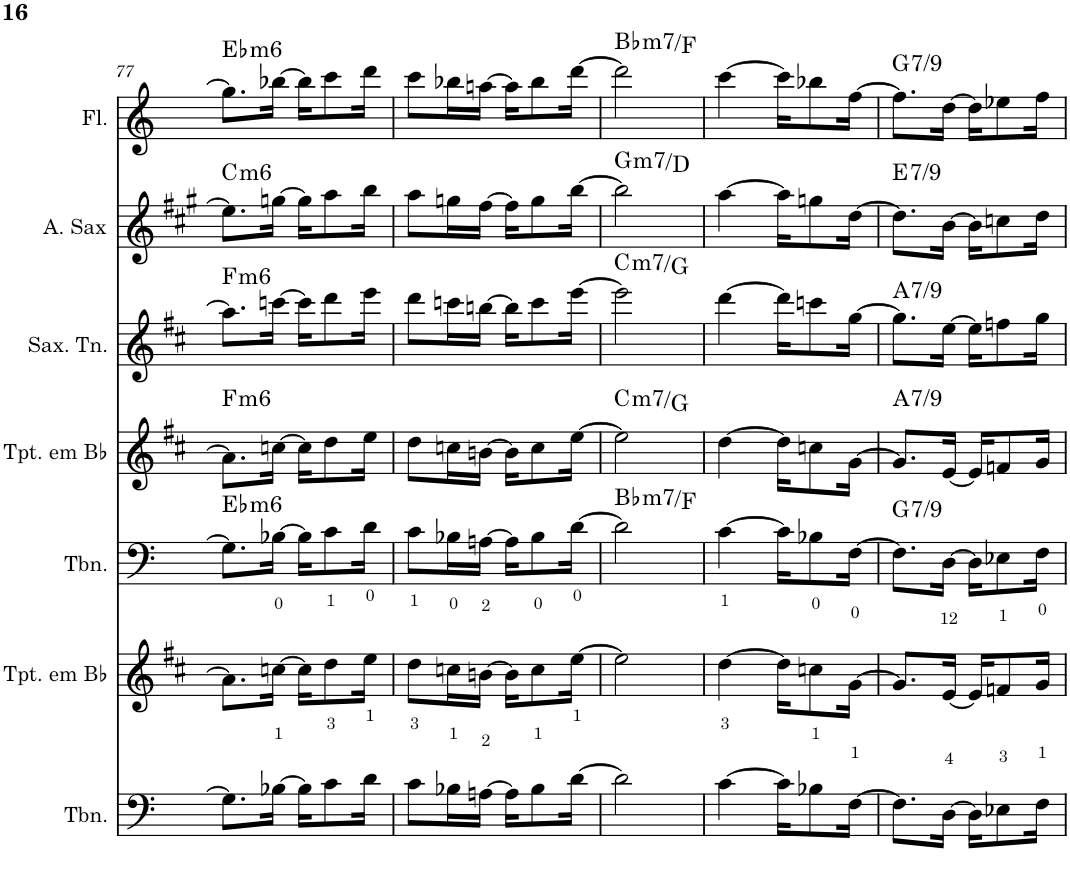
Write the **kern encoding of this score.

**kern	**kern	**kern	**harte	**kern	**harte	**kern	**harte	**kern	**harte	**kern	**harte
*part7	*part6	*part5	*part5	*part4	*part4	*part3	*part3	*part2	*part2	*part1	*part1
*staff7	*staff6	*staff5	*	*staff4	*	*staff3	*	*staff2	*	*staff1	*
*I"Trombone	*I"Trompete em Bb	*I"Trombone	*	*I"Trompete em Bb	*	*I"Saxofone Tenor	*	*I"Saxofone Alto	*	*I"Flauta Transversal	*
*I'Tbn.	*I'Tpt. em Bb	*I'Tbn.	*	*I'Tpt. em Bb	*	*I'Sax. Tn.	*	*	*	*I'Fl.	*
!!LO:PB:g=z
*clefF4	*clefG2	*clefF4	*	*clefG2	*	*clefG2	*	*clefG2	*	*clefG2	*
*	*Trd1c2	*	*	*Trd1c2	*	*Trd8c14	*	*Trd5c9	*	*	*
*k[]	*k[f#c#]	*k[]	*	*k[f#c#]	*	*k[f#c#]	*	*k[f#c#g#]	*	*k[]	*
*M4/4	*M4/4	*M4/4	*	*M4/4	*	*M4/4	*	*M4/4	*	*M4/4	*
=77	=77	=77	=77	=77	=77	=77	=77	=77	=77	=77	=77
!	!	!	!LO:H:kt=m6	!	!LO:H:kt=m6	!	!LO:H:kt=m6	!	!LO:H:kt=m6	!	!LO:H:kt=m6
8.G-\L]	8.a-\L]	8.G-\L]	Eb:min6	8.a-\L]	F:min6	8.aa-\L]	F:min6	8.ee-\L]	C:min6	8.gg-\L]	Eb:min6
[16B-X\Jk	[16ccn\Jk	[16B-X\Jk	.	[16ccn\Jk	.	[16cccn\Jk	.	[16ggn\Jk	.	[16bb-X\Jk	.
16B-\KL]	16cc\KL]	16B-\KL]	.	16cc\KL]	.	16ccc\KL]	.	16gg\KL]	.	16bb-\KL]	.
8c\	8dd\	8c\	.	8dd\	.	8ddd\	.	8aa\	.	8ccc\	.
16d\Jk	16ee\Jk	16d\Jk	.	16ee\Jk	.	16eee\Jk	.	16bb\Jk	.	16ddd\Jk	.
=78	=78	=78	=78	=78	=78	=78	=78	=78	=78	=78	=78
8c\L	8dd\L	8c\L	.	8dd\L	.	8ddd\L	.	8aa\L	.	8ccc\L	.
16B-X\L	16ccn\L	16B-X\L	.	16ccn\L	.	16cccn\L	.	16ggn\L	.	16bb-X\L	.
[16An\JJ	[16bn\JJ	[16An\JJ	.	[16bn\JJ	.	[16bbn\JJ	.	[16ff#\JJ	.	[16aan\JJ	.
16A\KL]	16b\KL]	16A\KL]	.	16b\KL]	.	16bb\KL]	.	16ff#\KL]	.	16aa\KL]	.
8B-\	8cc\	8B-\	.	8cc\	.	8ccc\	.	8gg\	.	8bb-\	.
[16d\Jk	[16ee\Jk	[16d\Jk	.	[16ee\Jk	.	[16eee\Jk	.	[16bb\Jk	.	[16ddd\Jk	.
=79	=79	=79	=79	=79	=79	=79	=79	=79	=79	=79	=79
!	!	!	!LO:H:kt=m7	!	!LO:H:kt=m7	!	!LO:H:kt=m7	!	!LO:H:kt=m7	!	!LO:H:kt=m7
2d\]	2ee\]	2d\]	Bb:min7/5	2ee\]	C:min7/5	2eee\]	C:min7/5	2bb\]	G:min7/5	2ddd\]	Bb:min7/5
=80	=80	=80	=80	=80	=80	=80	=80	=80	=80	=80	=80
[4c\	[4dd\	[4c\	.	[4dd\	.	[4ddd\	.	[4aa\	.	[4ccc\	.
16c\KL]	16dd\KL]	16c\KL]	.	16dd\KL]	.	16ddd\KL]	.	16aa\KL]	.	16ccc\KL]	.
8B-X\	8ccn\	8B-X\	.	8ccn\	.	8cccn\	.	8ggn\	.	8bb-X\	.
[16F\Jk	[16g\Jk	[16F\Jk	.	[16g\Jk	.	[16gg\Jk	.	[16dd\Jk	.	[16ff\Jk	.
=81	=81	=81	=81	=81	=81	=81	=81	=81	=81	=81	=81
!	!	!	!LO:H:kt=7/9	!	!LO:H:kt=7/9	!	!LO:H:kt=7/9	!	!LO:H:kt=7/9	!	!LO:H:kt=7/9
8.F\L]	8.g/L]	8.F\L]	G:maj	8.g/L]	A:maj	8.gg\L]	A:maj	8.dd\L]	E:maj	8.ff\L]	G:maj
[16D\Jk	[16e/Jk	[16D\Jk	.	[16e/Jk	.	[16ee\Jk	.	[16b\Jk	.	[16dd\Jk	.
16D\KL]	16e/KL]	16D\KL]	.	16e/KL]	.	16ee\KL]	.	16b\KL]	.	16dd\KL]	.
8E-X\	8fn/	8E-X\	.	8fn/	.	8ffn\	.	8ccn\	.	8ee-X\	.
16F\Jk	16g/Jk	16F\Jk	.	16g/Jk	.	16gg\Jk	.	16dd\Jk	.	16ff\Jk	.
=	=	=	=	=	=	=	=	=	=	=	=
*-	*-	*-	*-	*-	*-	*-	*-	*-	*-	*-	*-
